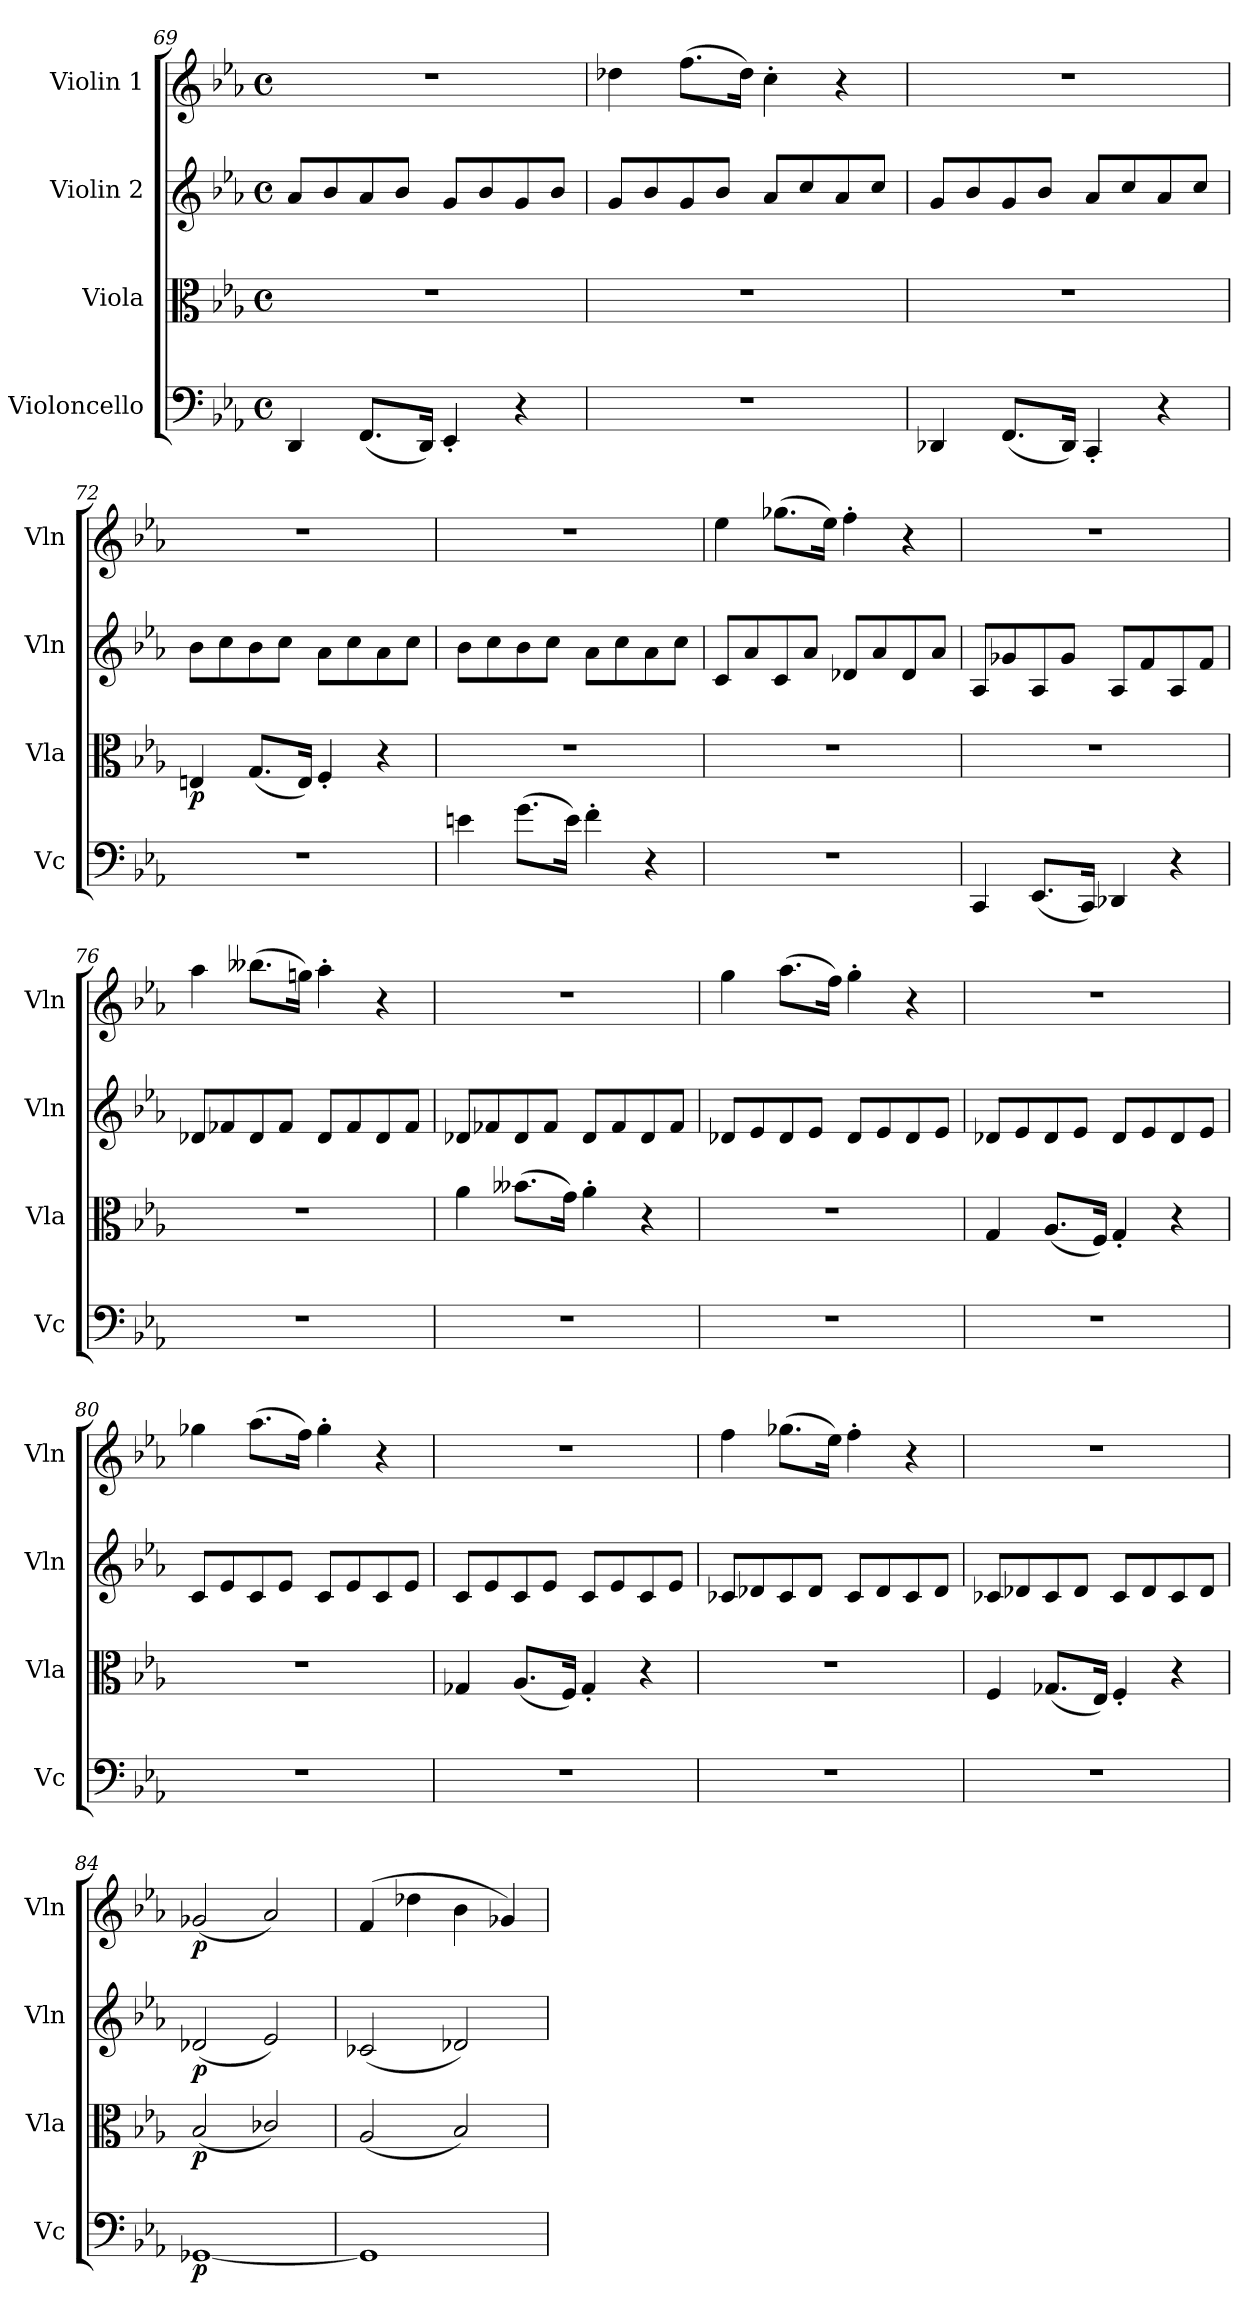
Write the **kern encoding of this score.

**kern	**dynam	**kern	**dynam	**kern	**dynam	**kern	**dynam
*part4	*part4	*part3	*part3	*part2	*part2	*part1	*part1
*staff4	*staff4	*staff3	*staff3	*staff2	*staff2	*staff1	*staff1
*I"Violoncello	*	*I"Viola	*	*I"Violin 2	*	*I"Violin 1	*
*I'Vc	*	*I'Vla	*	*I'Vln	*	*I'Vln	*
*clefF4	*	*clefC3	*	*clefG2	*	*clefG2	*
*k[b-e-a-]	*	*k[b-e-a-]	*	*k[b-e-a-]	*	*k[b-e-a-]	*
*M4/4	*	*M4/4	*	*M4/4	*	*M4/4	*
*met(c)	*	*met(c)	*	*met(c)	*	*met(c)	*
=69	=69	=69	=69	=69	=69	=69	=69
4DD/	.	1r	.	8a-/L	.	1r	.
.	.	.	.	8b-/	.	.	.
(8.FF/L	.	.	.	8a-/	.	.	.
.	.	.	.	8b-/J	.	.	.
16DD/Jk)	.	.	.	.	.	.	.
4EE-'/	.	.	.	8g/L	.	.	.
.	.	.	.	8b-/	.	.	.
4r	.	.	.	8g/	.	.	.
.	.	.	.	8b-/J	.	.	.
!!LO:LB:g=z
=70	=70	=70	=70	=70	=70	=70	=70
1r	.	1r	.	8g/L	.	4dd-X\	.
.	.	.	.	8b-/	.	.	.
.	.	.	.	8g/	.	(8.ff\L	.
.	.	.	.	8b-/J	.	.	.
.	.	.	.	.	.	16dd-\Jk)	.
.	.	.	.	8a-/L	.	4cc'\	.
.	.	.	.	8cc/	.	.	.
.	.	.	.	8a-/	.	4r	.
.	.	.	.	8cc/J	.	.	.
!!LO:PB:g=z
=71	=71	=71	=71	=71	=71	=71	=71
4DD-X/	.	1r	.	8g/L	.	1r	.
.	.	.	.	8b-/	.	.	.
(8.FF/L	.	.	.	8g/	.	.	.
.	.	.	.	8b-/J	.	.	.
16DD-/Jk)	.	.	.	.	.	.	.
4CC'/	.	.	.	8a-/L	.	.	.
.	.	.	.	8cc/	.	.	.
4r	.	.	.	8a-/	.	.	.
.	.	.	.	8cc/J	.	.	.
=72	=72	=72	=72	=72	=72	=72	=72
!	!	!	!LO:DY:b	!	!	!	!
1r	.	4En/	p	8b-\L	.	1r	.
.	.	.	.	8cc\	.	.	.
.	.	(8.G/L	.	8b-\	.	.	.
.	.	.	.	8cc\J	.	.	.
.	.	16E/Jk)	.	.	.	.	.
.	.	4F'/	.	8a-\L	.	.	.
.	.	.	.	8cc\	.	.	.
.	.	4r	.	8a-\	.	.	.
.	.	.	.	8cc\J	.	.	.
=73	=73	=73	=73	=73	=73	=73	=73
4en\	.	1r	.	8b-\L	.	1r	.
.	.	.	.	8cc\	.	.	.
(8.g\L	.	.	.	8b-\	.	.	.
.	.	.	.	8cc\J	.	.	.
16e\Jk)	.	.	.	.	.	.	.
4f'\	.	.	.	8a-\L	.	.	.
.	.	.	.	8cc\	.	.	.
4r	.	.	.	8a-\	.	.	.
.	.	.	.	8cc\J	.	.	.
=74	=74	=74	=74	=74	=74	=74	=74
1r	.	1r	.	8c/L	.	4ee-\	.
.	.	.	.	8a-/	.	.	.
.	.	.	.	8c/	.	(8.gg-X\L	.
.	.	.	.	8a-/J	.	.	.
.	.	.	.	.	.	16ee-\Jk)	.
.	.	.	.	8d-X/L	.	4ff'\	.
.	.	.	.	8a-/	.	.	.
.	.	.	.	8d-/	.	4r	.
.	.	.	.	8a-/J	.	.	.
!!LO:LB:g=z
=75	=75	=75	=75	=75	=75	=75	=75
4CC/	.	1r	.	8A-/L	.	1r	.
.	.	.	.	8g-X/	.	.	.
(8.EE-/L	.	.	.	8A-/	.	.	.
.	.	.	.	8g-/J	.	.	.
16CC/Jk)	.	.	.	.	.	.	.
4DD-X/	.	.	.	8A-/L	.	.	.
.	.	.	.	8f/	.	.	.
4r	.	.	.	8A-/	.	.	.
.	.	.	.	8f/J	.	.	.
!!LO:LB:g=z
=76	=76	=76	=76	=76	=76	=76	=76
1r	.	1r	.	8d-X/L	.	4aa-\	.
.	.	.	.	8f-X/	.	.	.
.	.	.	.	8d-/	.	(8.bb--X\L	.
.	.	.	.	8f-/J	.	.	.
.	.	.	.	.	.	16ggn\Jk)	.
.	.	.	.	8d-/L	.	4aa-'\	.
.	.	.	.	8f-/	.	.	.
.	.	.	.	8d-/	.	4r	.
.	.	.	.	8f-/J	.	.	.
=77	=77	=77	=77	=77	=77	=77	=77
1r	.	4a-\	.	8d-X/L	.	1r	.
.	.	.	.	8f-X/	.	.	.
.	.	(8.b--X\L	.	8d-/	.	.	.
.	.	.	.	8f-/J	.	.	.
.	.	16g\Jk)	.	.	.	.	.
.	.	4a-'\	.	8d-/L	.	.	.
.	.	.	.	8f-/	.	.	.
.	.	4r	.	8d-/	.	.	.
.	.	.	.	8f-/J	.	.	.
=78	=78	=78	=78	=78	=78	=78	=78
1r	.	1r	.	8d-X/L	.	4gg\	.
.	.	.	.	8e-/	.	.	.
.	.	.	.	8d-/	.	(8.aa-\L	.
.	.	.	.	8e-/J	.	.	.
.	.	.	.	.	.	16ff\Jk)	.
.	.	.	.	8d-/L	.	4gg'\	.
.	.	.	.	8e-/	.	.	.
.	.	.	.	8d-/	.	4r	.
.	.	.	.	8e-/J	.	.	.
=79	=79	=79	=79	=79	=79	=79	=79
1r	.	4G/	.	8d-X/L	.	1r	.
.	.	.	.	8e-/	.	.	.
.	.	(8.A-/L	.	8d-/	.	.	.
.	.	.	.	8e-/J	.	.	.
.	.	16F/Jk)	.	.	.	.	.
.	.	4G'/	.	8d-/L	.	.	.
.	.	.	.	8e-/	.	.	.
.	.	4r	.	8d-/	.	.	.
.	.	.	.	8e-/J	.	.	.
!!LO:LB:g=z
=80	=80	=80	=80	=80	=80	=80	=80
1r	.	1r	.	8c/L	.	4gg-X\	.
.	.	.	.	8e-/	.	.	.
.	.	.	.	8c/	.	(8.aa-\L	.
.	.	.	.	8e-/J	.	.	.
.	.	.	.	.	.	16ff\Jk)	.
.	.	.	.	8c/L	.	4gg-'\	.
.	.	.	.	8e-/	.	.	.
.	.	.	.	8c/	.	4r	.
.	.	.	.	8e-/J	.	.	.
!!LO:LB:g=z
=81	=81	=81	=81	=81	=81	=81	=81
1r	.	4G-X/	.	8c/L	.	1r	.
.	.	.	.	8e-/	.	.	.
.	.	(8.A-/L	.	8c/	.	.	.
.	.	.	.	8e-/J	.	.	.
.	.	16F/Jk)	.	.	.	.	.
.	.	4G-'/	.	8c/L	.	.	.
.	.	.	.	8e-/	.	.	.
.	.	4r	.	8c/	.	.	.
.	.	.	.	8e-/J	.	.	.
=82	=82	=82	=82	=82	=82	=82	=82
1r	.	1r	.	8c-X/L	.	4ff\	.
.	.	.	.	8d-X/	.	.	.
.	.	.	.	8c-/	.	(8.gg-X\L	.
.	.	.	.	8d-/J	.	.	.
.	.	.	.	.	.	16ee-\Jk)	.
.	.	.	.	8c-/L	.	4ff'\	.
.	.	.	.	8d-/	.	.	.
.	.	.	.	8c-/	.	4r	.
.	.	.	.	8d-/J	.	.	.
=83	=83	=83	=83	=83	=83	=83	=83
1r	.	4F/	.	8c-X/L	.	1r	.
.	.	.	.	8d-X/	.	.	.
.	.	(8.G-X/L	.	8c-/	.	.	.
.	.	.	.	8d-/J	.	.	.
.	.	16E-/Jk)	.	.	.	.	.
.	.	4F'/	.	8c-/L	.	.	.
.	.	.	.	8d-/	.	.	.
.	.	4r	.	8c-/	.	.	.
.	.	.	.	8d-/J	.	.	.
=84	=84	=84	=84	=84	=84	=84	=84
!	!LO:DY:b	!	!LO:DY:b	!	!LO:DY:b	!	!LO:DY:b
[<1GG-X	p	(2B-/	p	(2d-X/	p	(2g-X/	p
.	.	2c-X/)	.	2e-/)	.	2a-/)	.
=85	=85	=85	=85	=85	=85	=85	=85
1GG-]	.	(2A-/	.	(<2c-X/	.	(4f/	.
.	.	.	.	.	.	4dd-X\	.
.	.	2B-/)	.	2d-X/)	.	4b-\	.
.	.	.	.	.	.	4g-X/)	.
=	=	=	=	=	=	=	=
*-	*-	*-	*-	*-	*-	*-	*-
